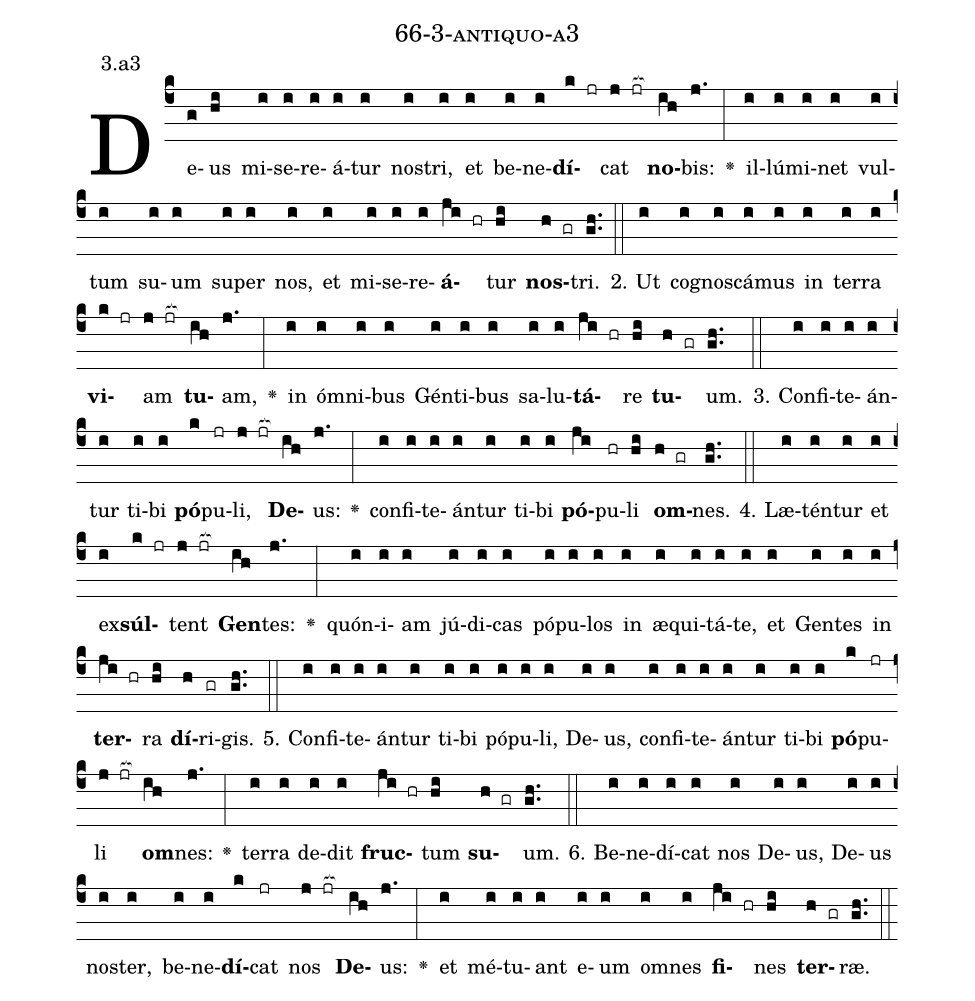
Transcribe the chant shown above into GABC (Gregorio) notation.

name: 66-3-antiquo-a3;
annotation: 3.a3;
%%
(c4)De(g)us(hi) mi(i)se(i)re(i)á(i)tur(i) nos(i)tri,(i) et(i) be(i)ne(i)<b>dí</b>(k jr)cat(j jr[ocb:1{]) <b>no</b>(ih[ocb:0}])bis:(j.) <v>\greheightstar</v>(:) il(i)lú(i)mi(i)net(i) vul(i)tum(i) su(i)um(i) su(i)per(i) nos,(i) et(i) mi(i)se(i)re(i)<b>á</b>(ji hr)tur(hi) <b>nos</b>(h gr)tri.(gh..) (::)
2. Ut(i) co(i)gnos(i)cá(i)mus(i) in(i) ter(i)ra(i) <b>vi</b>(k jr)am(j jr[ocb:1{]) <b>tu</b>(ih[ocb:0}])am,(j.) <v>\greheightstar</v>(:) in(i) óm(i)ni(i)bus(i) Gén(i)ti(i)bus(i) sa(i)lu(i)<b>tá</b>(ji hr)re(hi) <b>tu</b>(h gr)um.(gh..) (::)
3. Con(i)fi(i)te(i)án(i)tur(i) ti(i)bi(i) <b>pó</b>(k)pu(jr)li,(j jr[ocb:1{]) <b>De</b>(ih[ocb:0}])us:(j.) <v>\greheightstar</v>(:) con(i)fi(i)te(i)án(i)tur(i) ti(i)bi(i) <b>pó</b>(ji)pu(hr)li(hi) <b>om</b>(h gr)nes.(gh..) (::)
4. Læ(i)tén(i)tur(i) et(i) ex(i)<b>súl</b>(k jr)tent(j jr[ocb:1{]) <b>Gen</b>(ih[ocb:0}])tes:(j.) <v>\greheightstar</v>(:) quón(i)i(i)am(i) jú(i)di(i)cas(i) pó(i)pu(i)los(i) in(i) æ(i)qui(i)tá(i)te,(i) et(i) Gen(i)tes(i) in(i) <b>ter</b>(ji hr)ra(hi) <b>dí</b>(h)ri(gr)gis.(gh..) (::)
5. Con(i)fi(i)te(i)án(i)tur(i) ti(i)bi(i) pó(i)pu(i)li,(i) De(i)us,(i) con(i)fi(i)te(i)án(i)tur(i) ti(i)bi(i) <b>pó</b>(k)pu(jr)li(j jr[ocb:1{]) <b>om</b>(ih[ocb:0}])nes:(j.) <v>\greheightstar</v>(:) ter(i)ra(i) de(i)dit(i) <b>fruc</b>(ji hr)tum(hi) <b>su</b>(h gr)um.(gh..) (::)
6. Be(i)ne(i)dí(i)cat(i) nos(i) De(i)us,(i) De(i)us(i) nos(i)ter,(i) be(i)ne(i)<b>dí</b>(k)cat(jr) nos(j jr[ocb:1{]) <b>De</b>(ih[ocb:0}])us:(j.) <v>\greheightstar</v>(:) et(i) mé(i)tu(i)ant(i) e(i)um(i) om(i)nes(i) <b>fi</b>(ji hr)nes(hi) <b>ter</b>(h gr)ræ.(gh..) (::)
